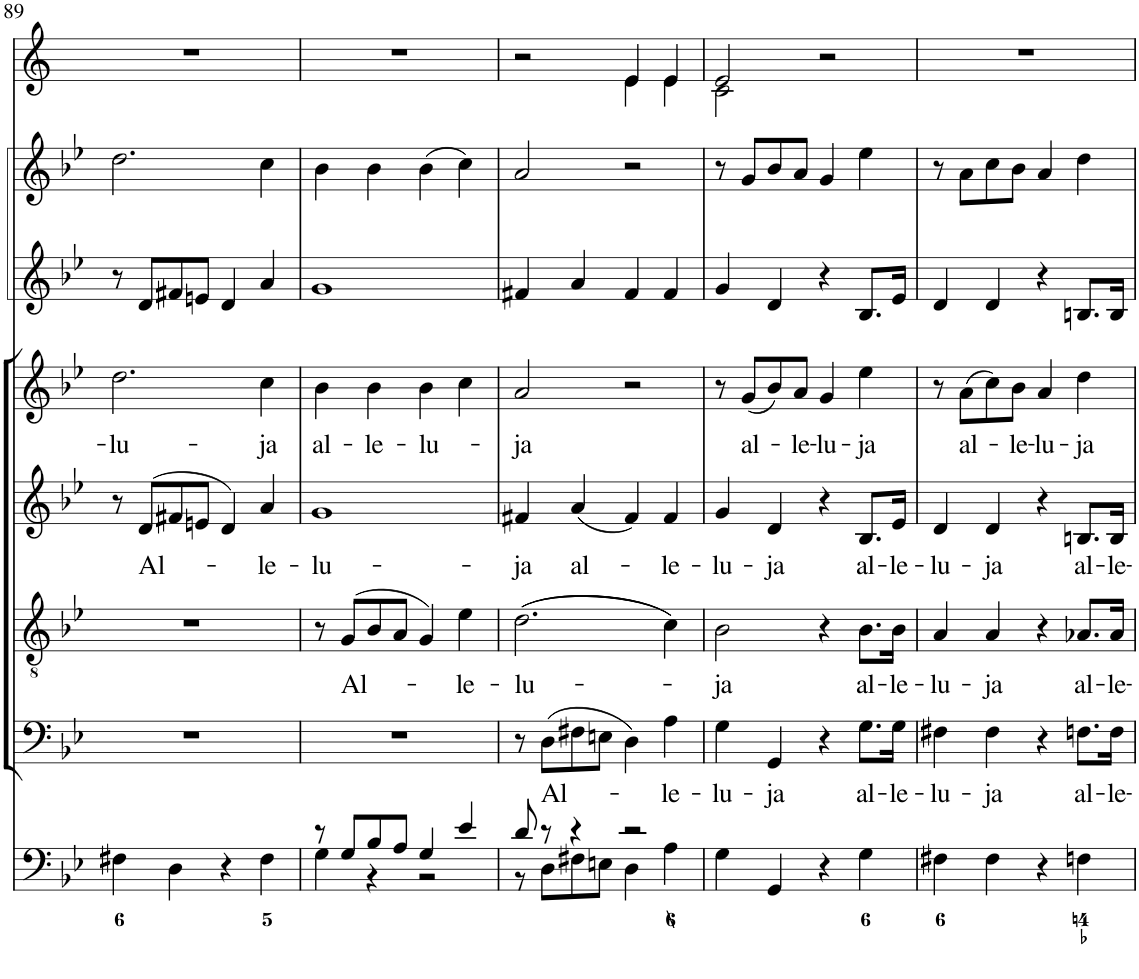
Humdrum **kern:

**kern	**kern	**text	**kern	**text	**kern	**text	**kern	**text	**kern	**kern	**kern
*part8	*part7	*part7	*part6	*part6	*part5	*part5	*part4	*part4	*part3	*part2	*part1
*staff8	*staff7	*staff7	*staff6	*staff6	*staff5	*staff5	*staff4	*staff4	*staff3	*staff2	*staff1
*I"Organ	*I"Voice	*	*I"Tenor	*	*I"Alto	*	*I"Voice	*	*I"Violino 2	*I"Violino 1	*I"Clarini in B[b]
*	*	*	*	*	*	*	*	*	*I'Vln	*I'Vln	*
!!LO:PB:g=z
*clefF4	*clefF4	*	*clefGv2	*	*clefG2	*	*clefG2	*	*clefG2	*clefG2	*clefG2
*	*	*	*	*	*	*	*	*	*	*	*Trd1c2
*k[b-e-]	*k[b-e-]	*	*k[b-e-]	*	*k[b-e-]	*	*k[b-e-]	*	*k[b-e-]	*k[b-e-]	*k[]
*M2/2	*M2/2	*	*M2/2	*	*M2/2	*	*M2/2	*	*M2/2	*M2/2	*M2/2
*met(c|)	*met(c|)	*	*met(c|)	*	*met(c|)	*	*met(c|)	*	*met(c|)	*met(c|)	*met(c|)
=89	=89	=89	=89	=89	=89	=89	=89	=89	=89	=89	=89
!	!	!	!	!	!	!	!	!LO:LY:b	!	!	!
4F#X\	1r	.	1r	.	8r	.	2.dd\	-lu-	8r	2.dd\	1r
!	!	!	!	!	!	!LO:LY:b	!	!	!	!	!
.	.	.	.	.	(>8d/L	Al-	.	.	8d/L	.	.
4D\	.	.	.	.	8f#X/	.	.	.	8f#X/	.	.
.	.	.	.	.	8en/J	.	.	.	8en/J	.	.
4r	.	.	.	.	4d/)	.	.	.	4d/	.	.
!	!	!	!	!	!	!LO:LY:b	!	!LO:LY:b	!	!	!
4F#\	.	.	.	.	4a/	-le-	4cc\	-ja	4a/	4cc\	.
=90	=90	=90	=90	=90	=90	=90	=90	=90	=90	=90	=90
*^	*	*	*	*	*	*	*	*	*	*	*
!	!	!	!	!	!	!	!LO:LY:b	!	!LO:LY:b	!	!	!
8r	4G\	1r	.	8r	.	1g	-lu-	4b-\	al-	1g	4b-\	1r
!	!	!	!	!	!LO:LY:b	!	!	!	!	!	!	!
8G/L	.	.	.	(>8G/L	Al-	.	.	.	.	.	.	.
!	!	!	!	!	!	!	!	!	!LO:LY:b	!	!	!
8B-/	4r	.	.	8B-/	.	.	.	4b-\	-le-	.	4b-\	.
8A/J	.	.	.	8A/J	.	.	.	.	.	.	.	.
!	!	!	!	!	!	!	!	!	!LO:LY:b	!	!	!
4G/	2r	.	.	4G/)	.	.	.	4b-\	-lu-	.	(4b-\	.
!	!	!	!	!	!LO:LY:b	!	!	!	!	!	!	!
4e-/	.	.	.	4e-\	-le-	.	.	4cc\	.	.	4cc\)	.
=91	=91	=91	=91	=91	=91	=91	=91	=91	=91	=91	=91	=91
!	!	!	!	!	!LO:LY:b	!	!LO:LY:b	!	!LO:LY:b	!	!	!
*	*	*	*	*	*	*	*	*	*	*	*	*^
8d/	8r	8r	.	((2.d\	-lu-	4f#X/	-ja	2a/	-ja	4f#X/	2a/	2r	2ryy
!	!	!	!LO:LY:b	!	!	!	!	!	!	!	!	!	!
8r	8D\L	(8D\L	Al-	.	.	.	.	.	.	.	.	.	.
!	!	!	!	!	!	!	!LO:LY:b	!	!	!	!	!	!
4r	8F#X\	8F#X\	.	.	.	(4a/	al-	.	.	4a/	.	.	.
.	8En\J	8En\J	.	.	.	.	.	.	.	.	.	.	.
2r	4D\	4D\)	.	.	.	4f#/)	.	2r	.	4f#/	2r	4e/	4e\
!	!	!	!LO:LY:b	!	!	!	!LO:LY:b	!	!	!	!	!	!
.	4A\	4A\	-le-	4c\))	.	4f#/	-le-	.	.	4f#/	.	4e/	4e\
=92	=92	=92	=92	=92	=92	=92	=92	=92	=92	=92	=92	=92	=92
!	!	!	!LO:LY:b	!	!LO:LY:b	!	!LO:LY:b	!	!	!	!	!	!
*v	*v	*	*	*	*	*	*	*	*	*	*	*	*
4G\	4G\	-lu-	2B-\	-ja	4g/	-lu-	8r	.	4g/	8r	2e/	2c\
!	!	!	!	!	!	!	!	!LO:LY:b	!	!	!	!
.	.	.	.	.	.	.	(8g/L	al-	.	8g/L	.	.
!	!	!LO:LY:b	!	!	!	!LO:LY:b	!	!	!	!	!	!
4GG/	4GG/	-ja	.	.	4d/	-ja	8b-/)	.	4d/	8b-/	.	.
!	!	!	!	!	!	!	!	!LO:LY:b	!	!	!	!
.	.	.	.	.	.	.	8a/J	-le-	.	8a/J	.	.
!	!	!	!	!	!	!	!	!LO:LY:b	!	!	!	!
4r	4r	.	4r	.	4r	.	4g/	-lu-	4r	4g/	2r	2ryy
!	!	!LO:LY:b	!	!LO:LY:b	!	!LO:LY:b	!	!LO:LY:b	!	!	!	!
4G\	8.G\L	al-	8.B-\L	al-	8.B-/L	al-	4ee-\	-ja	8.B-/L	4ee-\	.	.
!	!	!LO:LY:b	!	!LO:LY:b	!	!LO:LY:b	!	!	!	!	!	!
.	16G\Jk	-le-	16B-\Jk	-le-	16e-/Jk	-le-	.	.	16e-/Jk	.	.	.
*	*	*	*	*	*	*	*	*	*	*	*v	*v
=93	=93	=93	=93	=93	=93	=93	=93	=93	=93	=93	=93
!	!	!LO:LY:b	!	!LO:LY:b	!	!LO:LY:b	!	!	!	!	!
4F#X\	4F#X\	-lu-	4A/	-lu-	4d/	-lu-	8r	.	4d/	8r	1r
!	!	!	!	!	!	!	!	!LO:LY:b	!	!	!
.	.	.	.	.	.	.	(8a\L	al-	.	8a\L	.
!	!	!LO:LY:b	!	!LO:LY:b	!	!LO:LY:b	!	!	!	!	!
4F#\	4F#\	-ja	4A/	-ja	4d/	-ja	8cc\)	.	4d/	8cc\	.
!	!	!	!	!	!	!	!	!LO:LY:b	!	!	!
.	.	.	.	.	.	.	8b-\J	-le-	.	8b-\J	.
!	!	!	!	!	!	!	!	!LO:LY:b	!	!	!
4r	4r	.	4r	.	4r	.	4a/	-lu-	4r	4a/	.
!	!	!LO:LY:b	!	!LO:LY:b	!	!LO:LY:b	!	!LO:LY:b	!	!	!
4Fn\	8.Fn\L	al-	8.A-X/L	al-	8.Bn/L	al-	4dd\	-ja	8.Bn/L	4dd\	.
!	!	!LO:LY:b	!	!LO:LY:b	!	!LO:LY:b	!	!	!	!	!
.	16F\Jk	-le-	16A-/Jk	-le-	16B/Jk	-le-	.	.	16B/Jk	.	.
=	=	=	=	=	=	=	=	=	=	=	=
*-	*-	*-	*-	*-	*-	*-	*-	*-	*-	*-	*-
